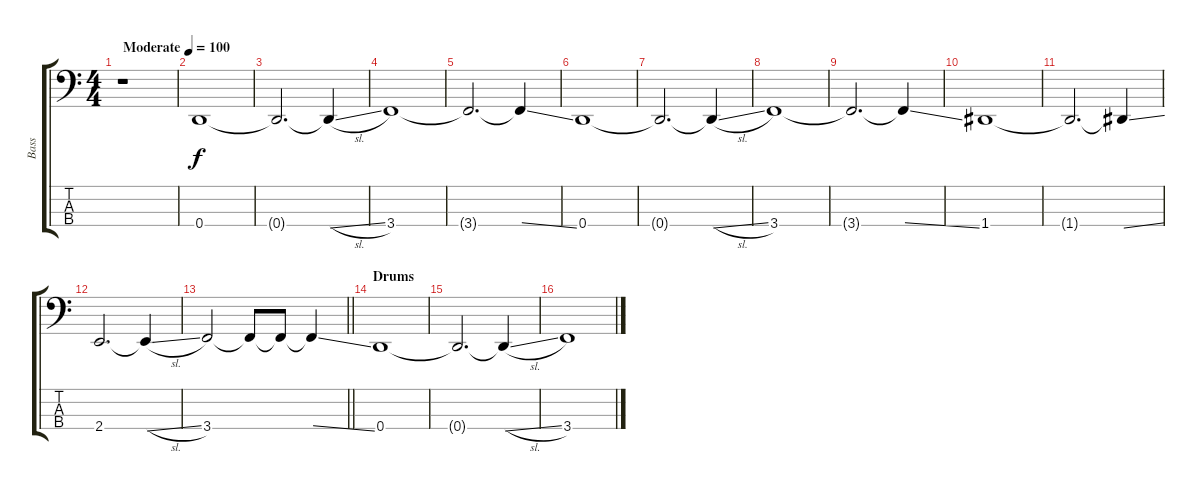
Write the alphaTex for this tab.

\track ("Bass" "Bass") {instrument electricbassfinger}
\staff {score tabs}
\tuning (G2 D2 A1 D1) {hide}
\ts (4 4)
\tempo (100 "Moderate")
\clef f4
\ks c
r.1{dy f instrument electricbassfinger} |
0.4.1 |
0.4{t}.2{d} 0.4{sl t}.4 |
3.4.1 |
3.4{t}.2{d} 3.4{ss t}.4 |
0.4.1 |
0.4{t}.2{d} 0.4{sl t}.4 |
3.4.1 |
3.4{t}.2{d} 3.4{ss t}.4 |
1.4.1 |
1.4{t}.2{d} 1.4{ss t}.4 |
2.4.2{d} 2.4{sl t}.4 |
\barLineRight lightlight
3.4.2 3.4{t}.8 3.4{t}.8{volume 16} 3.4{ss t}.4 |
\section ("" "Drums")
0.4.1 |
0.4{t}.2{d} 0.4{sl t}.4 |
3.4.1
